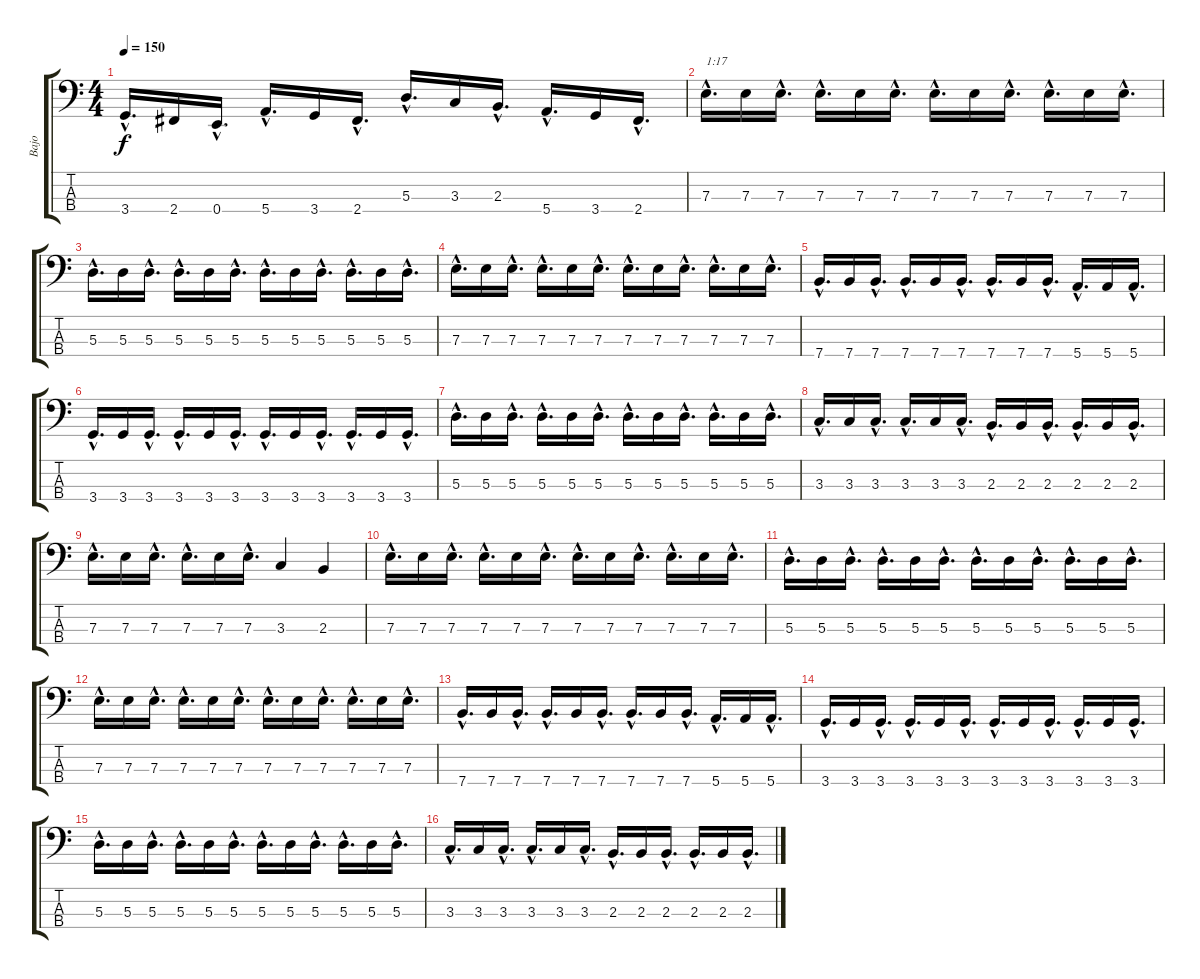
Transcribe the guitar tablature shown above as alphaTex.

\track ("Bajo" "Bajo") {instrument electricbassfinger}
\staff {score tabs}
\tuning (G2 D2 A1 E1) {hide}
\ts (4 4)
\tempo 150
\clef f4
\ks c
3.4{hac}.16{d dy f} 2.4.16 0.4{hac}.16{d} 5.4{hac}.16{d} 3.4.16 2.4{hac}.16{d} 5.3{hac}.16{d} 3.3.16 2.3{hac}.16{d} 5.4{hac}.16{d} 3.4.16 2.4{hac}.16{d} |
7.3{hac}.16{d txt "1:17"} 7.3.16 7.3{hac}.16{d} 7.3{hac}.16{d} 7.3.16 7.3{hac}.16{d} 7.3{hac}.16{d} 7.3.16 7.3{hac}.16{d} 7.3{hac}.16{d} 7.3.16 7.3{hac}.16{d} |
5.3{hac}.16{d} 5.3.16 5.3{hac}.16{d} 5.3{hac}.16{d} 5.3.16 5.3{hac}.16{d} 5.3{hac}.16{d} 5.3.16 5.3{hac}.16{d} 5.3{hac}.16{d} 5.3.16 5.3{hac}.16{d} |
7.3{hac}.16{d} 7.3.16 7.3{hac}.16{d} 7.3{hac}.16{d} 7.3.16 7.3{hac}.16{d} 7.3{hac}.16{d} 7.3.16 7.3{hac}.16{d} 7.3{hac}.16{d} 7.3.16 7.3{hac}.16{d} |
7.4{hac}.16{d} 7.4.16 7.4{hac}.16{d} 7.4{hac}.16{d} 7.4.16 7.4{hac}.16{d} 7.4{hac}.16{d} 7.4.16 7.4{hac}.16{d} 5.4{hac}.16{d} 5.4.16 5.4{hac}.16{d} |
3.4{hac}.16{d} 3.4.16 3.4{hac}.16{d} 3.4{hac}.16{d} 3.4.16 3.4{hac}.16{d} 3.4{hac}.16{d} 3.4.16 3.4{hac}.16{d} 3.4{hac}.16{d} 3.4.16 3.4{hac}.16{d} |
5.3{hac}.16{d} 5.3.16 5.3{hac}.16{d} 5.3{hac}.16{d} 5.3.16 5.3{hac}.16{d} 5.3{hac}.16{d} 5.3.16 5.3{hac}.16{d} 5.3{hac}.16{d} 5.3.16 5.3{hac}.16{d} |
3.3{hac}.16{d} 3.3.16 3.3{hac}.16{d} 3.3{hac}.16{d} 3.3.16 3.3{hac}.16{d} 2.3{hac}.16{d} 2.3.16 2.3{hac}.16{d} 2.3{hac}.16{d} 2.3.16 2.3{hac}.16{d} |
7.3{hac}.16{d} 7.3.16 7.3{hac}.16{d} 7.3{hac}.16{d} 7.3.16 7.3{hac}.16{d} 3.3.4 2.3.4 |
7.3{hac}.16{d} 7.3.16 7.3{hac}.16{d} 7.3{hac}.16{d} 7.3.16 7.3{hac}.16{d} 7.3{hac}.16{d} 7.3.16 7.3{hac}.16{d} 7.3{hac}.16{d} 7.3.16 7.3{hac}.16{d} |
5.3{hac}.16{d} 5.3.16 5.3{hac}.16{d} 5.3{hac}.16{d} 5.3.16 5.3{hac}.16{d} 5.3{hac}.16{d} 5.3.16 5.3{hac}.16{d} 5.3{hac}.16{d} 5.3.16 5.3{hac}.16{d} |
7.3{hac}.16{d} 7.3.16 7.3{hac}.16{d} 7.3{hac}.16{d} 7.3.16 7.3{hac}.16{d} 7.3{hac}.16{d} 7.3.16 7.3{hac}.16{d} 7.3{hac}.16{d} 7.3.16 7.3{hac}.16{d} |
7.4{hac}.16{d} 7.4.16 7.4{hac}.16{d} 7.4{hac}.16{d} 7.4.16 7.4{hac}.16{d} 7.4{hac}.16{d} 7.4.16 7.4{hac}.16{d} 5.4{hac}.16{d} 5.4.16 5.4{hac}.16{d} |
3.4{hac}.16{d} 3.4.16 3.4{hac}.16{d} 3.4{hac}.16{d} 3.4.16 3.4{hac}.16{d} 3.4{hac}.16{d} 3.4.16 3.4{hac}.16{d} 3.4{hac}.16{d} 3.4.16 3.4{hac}.16{d} |
5.3{hac}.16{d} 5.3.16 5.3{hac}.16{d} 5.3{hac}.16{d} 5.3.16 5.3{hac}.16{d} 5.3{hac}.16{d} 5.3.16 5.3{hac}.16{d} 5.3{hac}.16{d} 5.3.16 5.3{hac}.16{d} |
3.3{hac}.16{d} 3.3.16 3.3{hac}.16{d} 3.3{hac}.16{d} 3.3.16 3.3{hac}.16{d} 2.3{hac}.16{d} 2.3.16 2.3{hac}.16{d} 2.3{hac}.16{d} 2.3.16 2.3{hac}.16{d}
